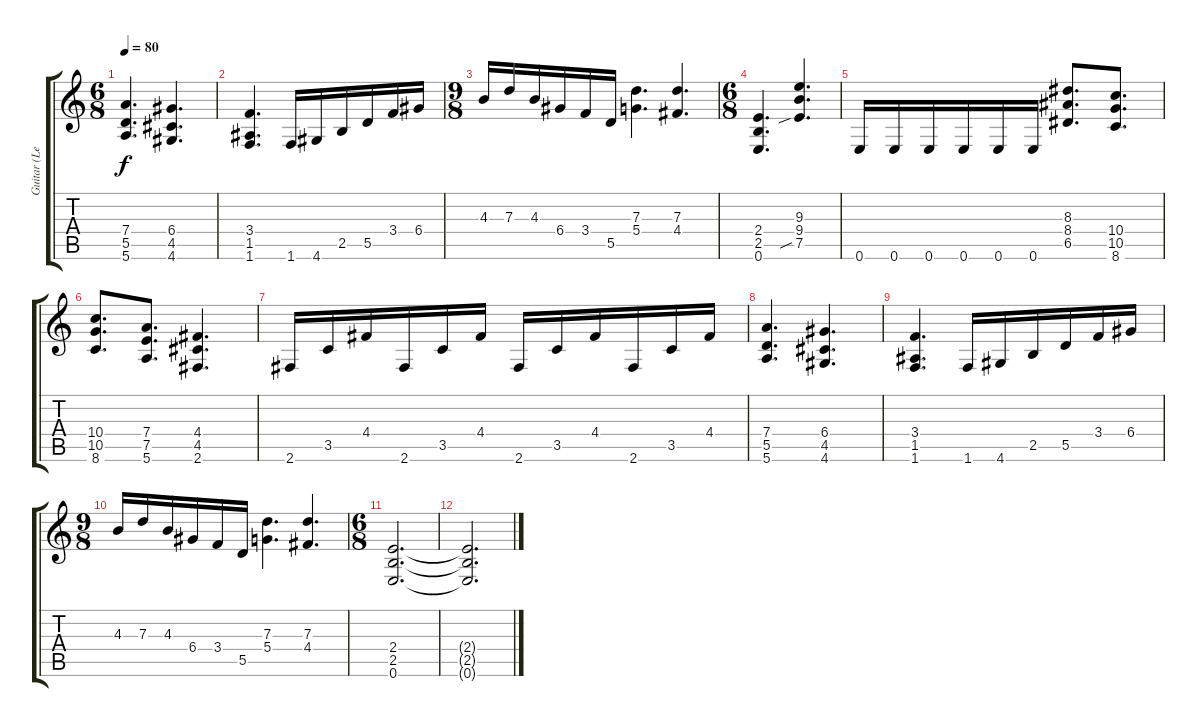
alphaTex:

\track ("Guitar (Leon)" "Guitar (Le") {instrument overdrivenguitar}
\staff {score tabs}
\tuning (E4 B3 G3 D3 A2 E2) {hide}
\ts (6 8)
\tempo 80
\clef g2
\ks c
(7.4 5.5 5.6).4{d dy f} (6.4 4.5 4.6).4{d} |
(3.4 1.5 1.6).4{d} 1.6.16 4.6.16 2.5.16 5.5.16 3.4.16 6.4.16 |
\ts (9 8)
4.3.16 7.3.16 4.3.16 6.4.16 3.4.16 5.5.16 (7.3 5.4).4{d} (7.3 4.4).4{d} |
\ts (6 8)
(2.4 2.5 0.6).4{d} (9.3 9.4 7.5{sib}).4{d} |
0.6.16 0.6.16 0.6.16 0.6.16 0.6.16 0.6.16 (8.3 8.4 6.5).8{d} (10.4 10.5 8.6).8{d} |
(10.4 10.5 8.6).8{d} (7.4 7.5 5.6).8{d} (4.4 4.5 2.6).4{d} |
2.6.16 3.5.16 4.4.16 2.6.16 3.5.16 4.4.16 2.6.16 3.5.16 4.4.16 2.6.16 3.5.16 4.4.16 |
(7.4 5.5 5.6).4{d} (6.4 4.5 4.6).4{d} |
(3.4 1.5 1.6).4{d} 1.6.16 4.6.16 2.5.16 5.5.16 3.4.16 6.4.16 |
\ts (9 8)
4.3.16 7.3.16 4.3.16 6.4.16 3.4.16 5.5.16 (7.3 5.4).4{d} (7.3 4.4).4{d} |
\ts (6 8)
(2.4 2.5 0.6).2{d} |
(2.4{t} 2.5{t} 0.6{t}).2{d}
